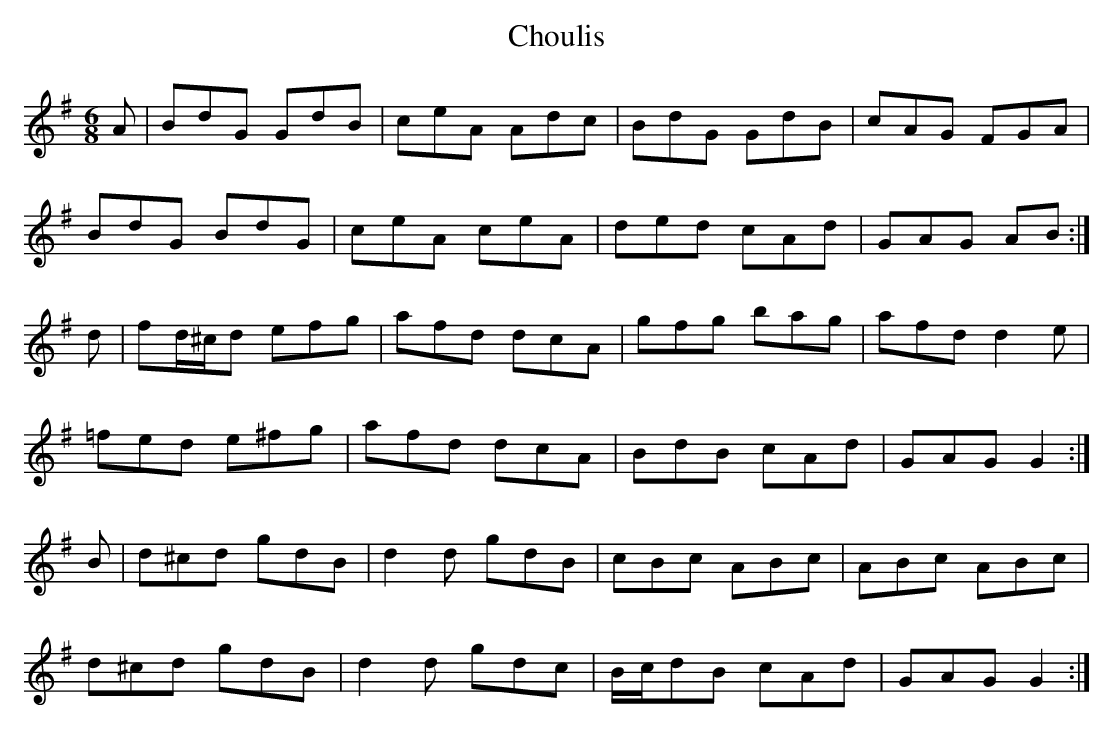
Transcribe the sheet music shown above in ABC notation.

X:1
T: Choulis
L: 1/8
M: 6/8
K: G
A|BdG GdB|ceA Adc|BdG GdB|cAG FGA|
BdG BdG|ceA ceA|ded cAd|GAG AB :|
d|fd/^c/d efg|afd dcA|gfg bag|afd d2 e|
=fed e^fg|afd dcA|BdB cAd|GAG G2 :|
B|d^cd gdB|d2 d gdB|cBc ABc|ABc ABc|
d^cd gdB|d2 d gdc|B/c/dB cAd|GAG G2 :|
